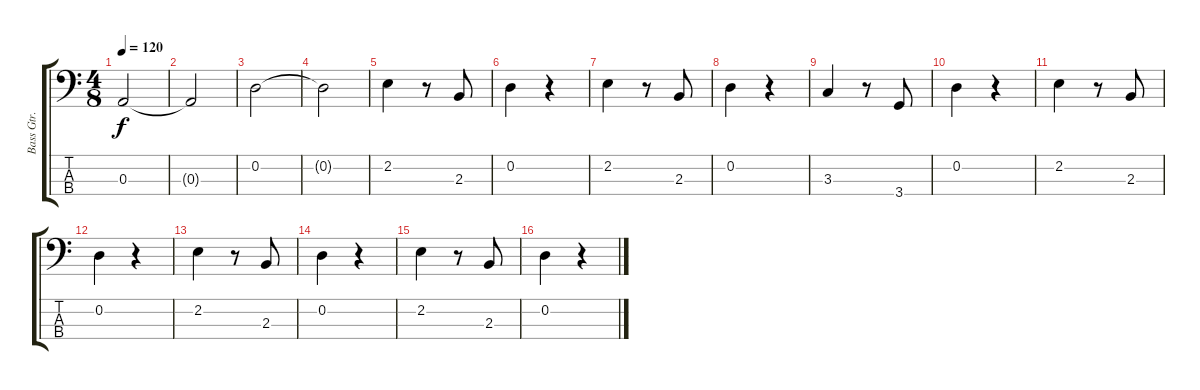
\track ("Bass Gtr." "Bass Gtr.") {instrument fretlessbass}
\staff {score tabs}
\tuning (G2 D2 A1 E1) {hide}
\ts (4 8)
\tempo 120
\clef f4
\ks c
0.3.2{dy f} |
0.3{t}.2 |
0.2.2 |
0.2{t}.2 |
2.2.4 r.8 2.3.8 |
0.2.4 r.4 |
2.2.4 r.8 2.3.8 |
0.2.4 r.4 |
3.3.4 r.8 3.4.8 |
0.2.4 r.4 |
2.2.4 r.8 2.3.8 |
0.2.4 r.4 |
2.2.4 r.8 2.3.8 |
0.2.4 r.4 |
2.2.4 r.8 2.3.8 |
0.2.4 r.4
